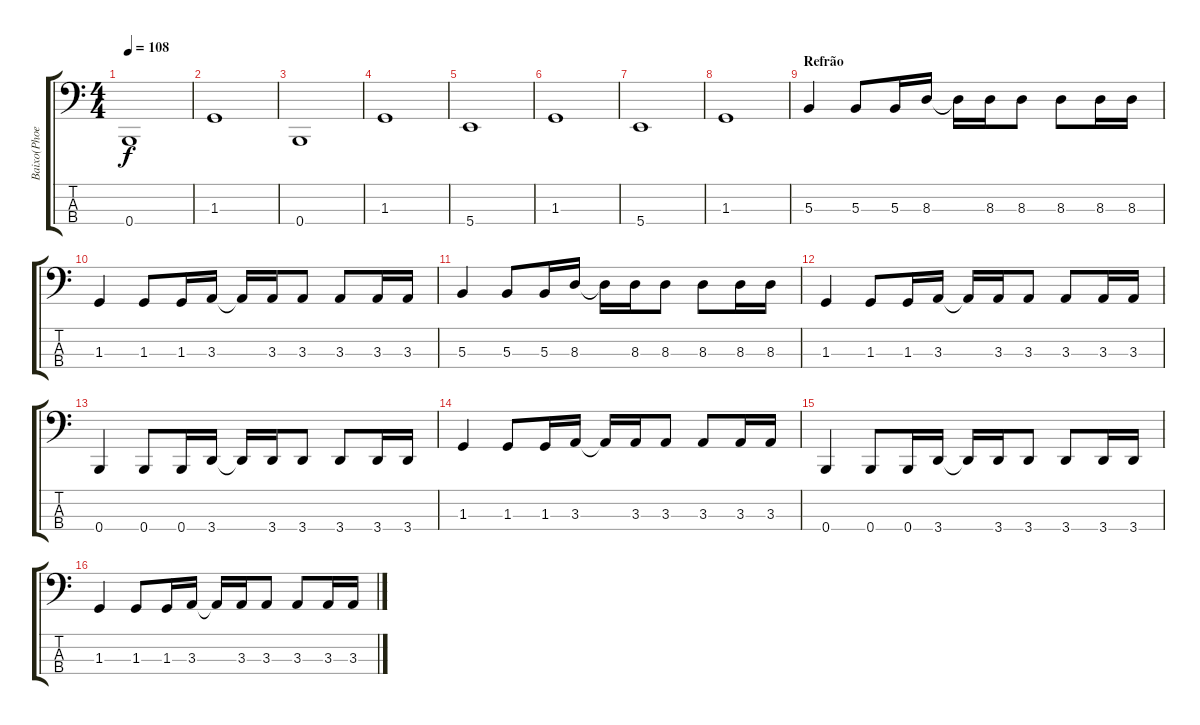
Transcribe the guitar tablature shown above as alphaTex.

\track ("Baixo(Phoenix)" "Baixo(Phoe") {instrument electricbassfinger}
\staff {score tabs}
\tuning (E2 B1 Gb1 B0) {hide}
\ts (4 4)
\tempo 108
\clef f4
\ks c
0.4.1{dy f} |
1.3.1 |
0.4.1 |
1.3.1 |
5.4.1 |
1.3.1 |
5.4.1 |
1.3.1 |
\section ("" "Refrão")
5.3.4 5.3.8 5.3.16 8.3.16 8.3{t}.16 8.3.16 8.3.8 8.3.8 8.3.16 8.3.16 |
1.3.4 1.3.8 1.3.16 3.3.16 3.3{t}.16 3.3.16 3.3.8 3.3.8 3.3.16 3.3.16 |
5.3.4 5.3.8 5.3.16 8.3.16 8.3{t}.16 8.3.16 8.3.8 8.3.8 8.3.16 8.3.16 |
1.3.4 1.3.8 1.3.16 3.3.16 3.3{t}.16 3.3.16 3.3.8 3.3.8 3.3.16 3.3.16 |
0.4.4 0.4.8 0.4.16 3.4.16 3.4{t}.16 3.4.16 3.4.8 3.4.8 3.4.16 3.4.16 |
1.3.4 1.3.8 1.3.16 3.3.16 3.3{t}.16 3.3.16 3.3.8 3.3.8 3.3.16 3.3.16 |
0.4.4 0.4.8 0.4.16 3.4.16 3.4{t}.16 3.4.16 3.4.8 3.4.8 3.4.16 3.4.16 |
1.3.4 1.3.8 1.3.16 3.3.16 3.3{t}.16 3.3.16 3.3.8 3.3.8 3.3.16 3.3.16
